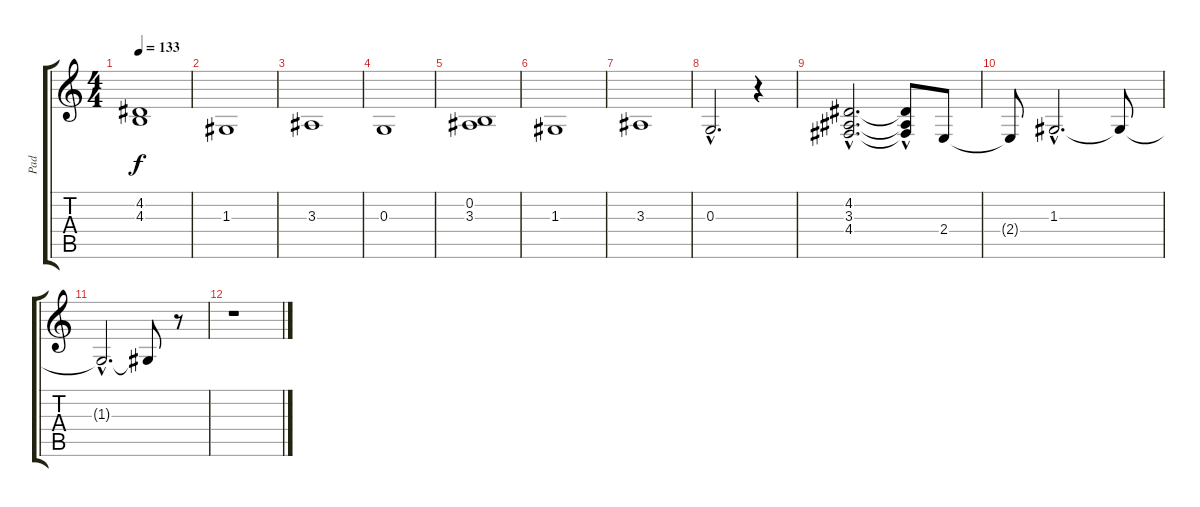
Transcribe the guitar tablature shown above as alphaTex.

\track ("Pad" "Pad") {instrument fx6goblins}
\staff {score tabs}
\tuning (E4 B3 G3 D3 A2 E2) {hide}
\ts (4 4)
\tempo 133
\clef g2
\ks c
(4.2 4.3).1{dy f} |
1.3.1 |
3.3.1 |
0.3.1 |
(0.2 3.3).1 |
1.3.1 |
3.3.1 |
0.3{hac}.2{d} r.4 |
(4.2{hac} 3.3{hac} 4.4{hac}).2{d} (4.2{t} 3.3{hac t} 4.4{t}).8 2.4.8 |
2.4{t}.8 1.3{hac}.2{d} 1.3{t}.8 |
1.3{hac t}.2{d} 1.3{t}.8 r.8 |
r.1
